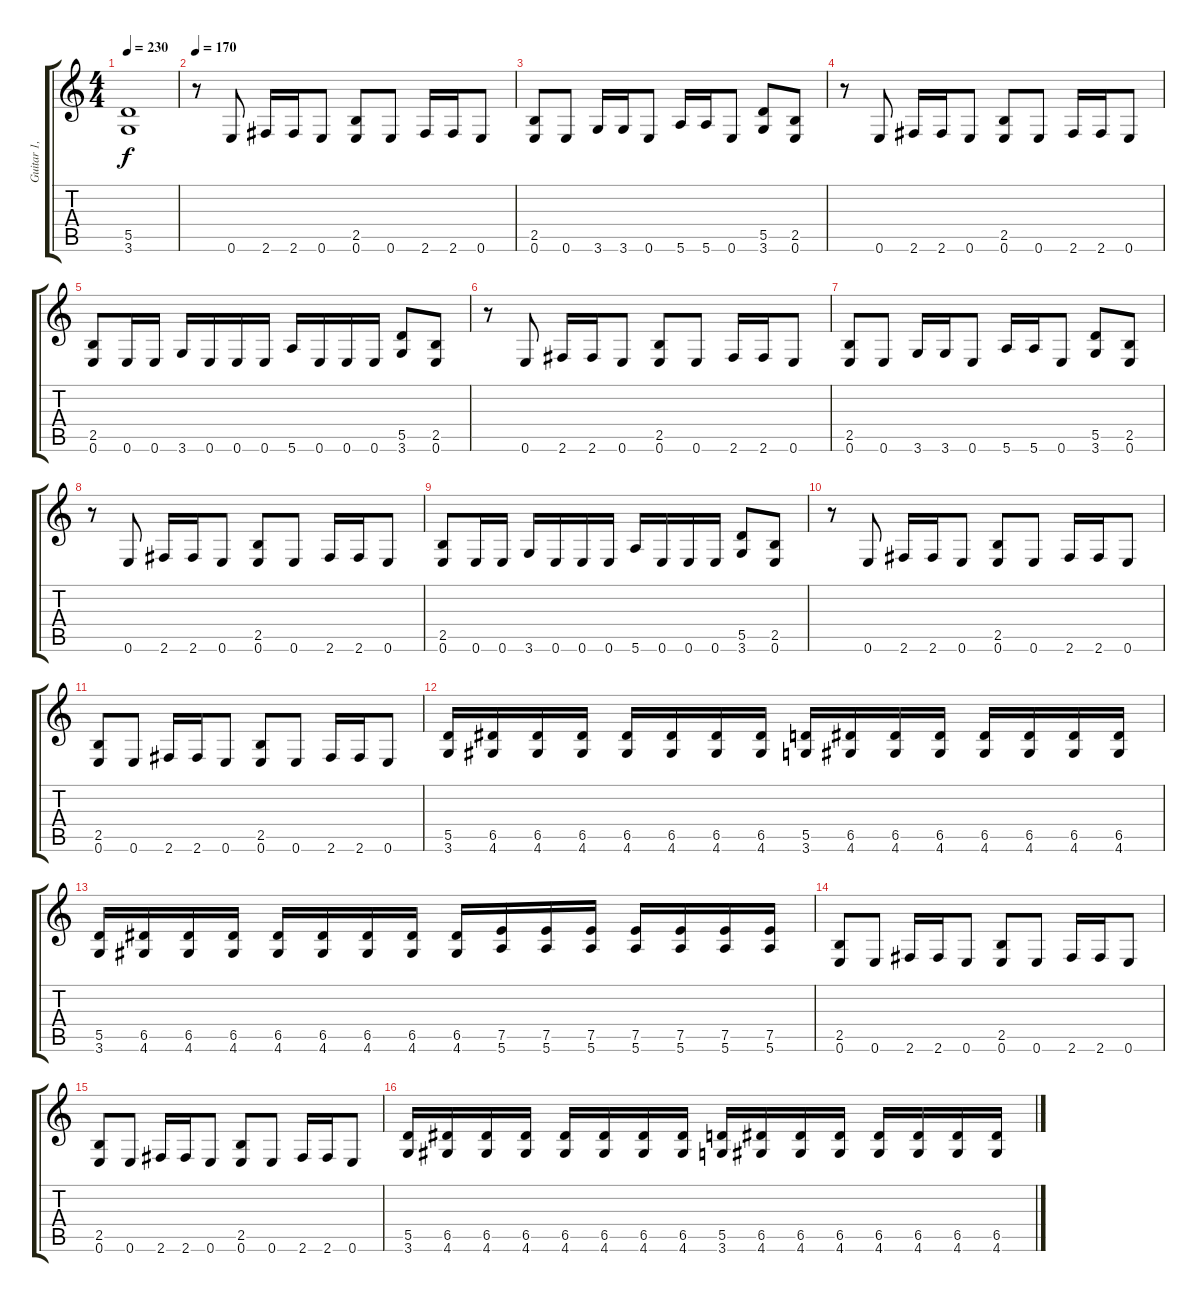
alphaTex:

\track ("Guitar 1, Dime" "Guitar 1, ") {instrument distortionguitar}
\staff {score tabs}
\tuning (E4 B3 G3 D3 A2 E2) {hide}
\ts (4 4)
\tempo 230
\clef g2
\ks c
(5.5 3.6).1{dy f} |
\tempo 170
r.8 0.6.8 2.6.16 2.6.16 0.6.8 (2.5 0.6).8 0.6.8 2.6.16 2.6.16 0.6.8 |
(2.5 0.6).8 0.6.8 3.6.16 3.6.16 0.6.8 5.6.16 5.6.16 0.6.8 (5.5 3.6).8 (2.5 0.6).8 |
r.8 0.6.8 2.6.16 2.6.16 0.6.8 (2.5 0.6).8 0.6.8 2.6.16 2.6.16 0.6.8 |
(2.5 0.6).8 0.6.16 0.6.16 3.6.16 0.6.16 0.6.16 0.6.16 5.6.16 0.6.16 0.6.16 0.6.16 (5.5 3.6).8 (2.5 0.6).8 |
r.8 0.6.8 2.6.16 2.6.16 0.6.8 (2.5 0.6).8 0.6.8 2.6.16 2.6.16 0.6.8 |
(2.5 0.6).8 0.6.8 3.6.16 3.6.16 0.6.8 5.6.16 5.6.16 0.6.8 (5.5 3.6).8 (2.5 0.6).8 |
r.8 0.6.8 2.6.16 2.6.16 0.6.8 (2.5 0.6).8 0.6.8 2.6.16 2.6.16 0.6.8 |
(2.5 0.6).8 0.6.16 0.6.16 3.6.16 0.6.16 0.6.16 0.6.16 5.6.16 0.6.16 0.6.16 0.6.16 (5.5 3.6).8 (2.5 0.6).8 |
r.8 0.6.8 2.6.16 2.6.16 0.6.8 (2.5 0.6).8 0.6.8 2.6.16 2.6.16 0.6.8 |
(2.5 0.6).8 0.6.8 2.6.16 2.6.16 0.6.8 (2.5 0.6).8 0.6.8 2.6.16 2.6.16 0.6.8 |
(5.5 3.6).16 (6.5 4.6).16 (6.5 4.6).16 (6.5 4.6).16 (6.5 4.6).16 (6.5 4.6).16 (6.5 4.6).16 (6.5 4.6).16 (5.5 3.6).16 (6.5 4.6).16 (6.5 4.6).16 (6.5 4.6).16 (6.5 4.6).16 (6.5 4.6).16 (6.5 4.6).16 (6.5 4.6).16 |
(5.5 3.6).16 (6.5 4.6).16 (6.5 4.6).16 (6.5 4.6).16 (6.5 4.6).16 (6.5 4.6).16 (6.5 4.6).16 (6.5 4.6).16 (6.5 4.6).16 (7.5 5.6).16 (7.5 5.6).16 (7.5 5.6).16 (7.5 5.6).16 (7.5 5.6).16 (7.5 5.6).16 (7.5 5.6).16 |
(2.5 0.6).8 0.6.8 2.6.16 2.6.16 0.6.8 (2.5 0.6).8 0.6.8 2.6.16 2.6.16 0.6.8 |
(2.5 0.6).8 0.6.8 2.6.16 2.6.16 0.6.8 (2.5 0.6).8 0.6.8 2.6.16 2.6.16 0.6.8 |
(5.5 3.6).16 (6.5 4.6).16 (6.5 4.6).16 (6.5 4.6).16 (6.5 4.6).16 (6.5 4.6).16 (6.5 4.6).16 (6.5 4.6).16 (5.5 3.6).16 (6.5 4.6).16 (6.5 4.6).16 (6.5 4.6).16 (6.5 4.6).16 (6.5 4.6).16 (6.5 4.6).16 (6.5 4.6).16
